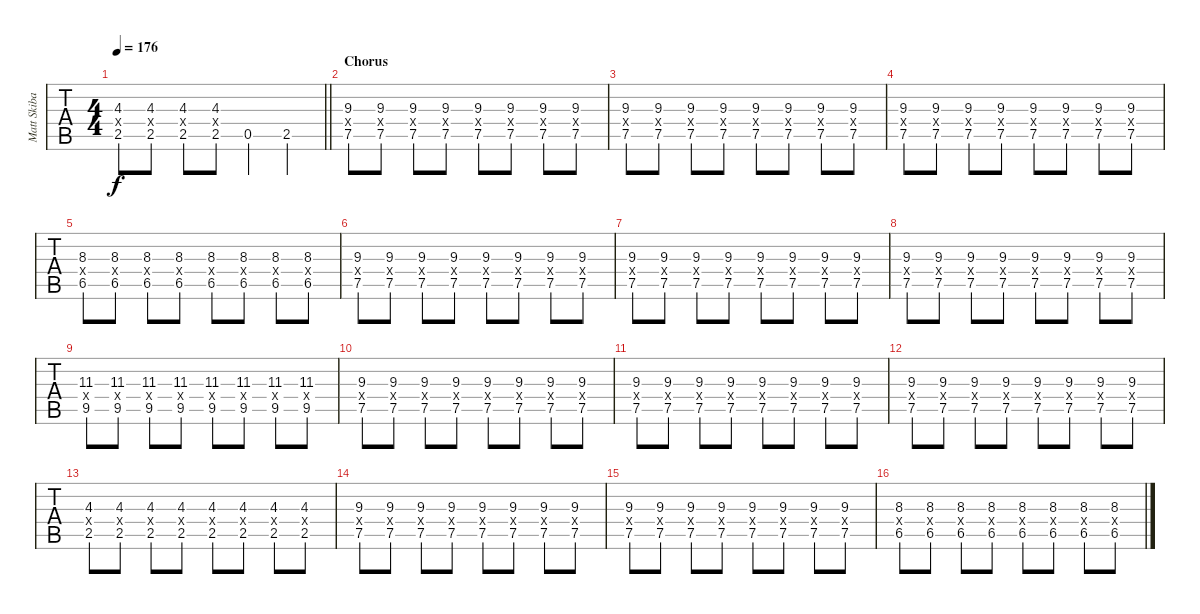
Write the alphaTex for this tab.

\track ("Matt Skiba - Guitar Two" "Matt Skiba") {instrument distortionguitar}
\staff {tabs}
\tuning (E4 B3 G3 D3 A2 E2) {hide}
\ts (4 4)
\tempo 176
\clef g2
\barLineRight lightlight
\ks e
(4.3 2.4{x} 2.5).8{dy f} (4.3 2.4{x} 2.5).8 (4.3 2.4{x} 2.5).8 (4.3 2.4{x} 2.5).8 0.5.4 2.5.4 |
\section ("" "Chorus")
(9.3 7.4{x} 7.5).8 (9.3 7.4{x} 7.5).8 (9.3 7.4{x} 7.5).8 (9.3 7.4{x} 7.5).8 (9.3 7.4{x} 7.5).8 (9.3 7.4{x} 7.5).8 (9.3 7.4{x} 7.5).8 (9.3 7.4{x} 7.5).8 |
(9.3 7.4{x} 7.5).8 (9.3 7.4{x} 7.5).8 (9.3 7.4{x} 7.5).8 (9.3 7.4{x} 7.5).8 (9.3 7.4{x} 7.5).8 (9.3 7.4{x} 7.5).8 (9.3 7.4{x} 7.5).8 (9.3 7.4{x} 7.5).8 |
(9.3 7.4{x} 7.5).8 (9.3 7.4{x} 7.5).8 (9.3 7.4{x} 7.5).8 (9.3 7.4{x} 7.5).8 (9.3 7.4{x} 7.5).8 (9.3 7.4{x} 7.5).8 (9.3 7.4{x} 7.5).8 (9.3 7.4{x} 7.5).8 |
(8.3 2.4{x} 6.5).8 (8.3 2.4{x} 6.5).8 (8.3 2.4{x} 6.5).8 (8.3 2.4{x} 6.5).8 (8.3 2.4{x} 6.5).8 (8.3 2.4{x} 6.5).8 (8.3 2.4{x} 6.5).8 (8.3 2.4{x} 6.5).8 |
(9.3 7.4{x} 7.5).8 (9.3 7.4{x} 7.5).8 (9.3 7.4{x} 7.5).8 (9.3 7.4{x} 7.5).8 (9.3 7.4{x} 7.5).8 (9.3 7.4{x} 7.5).8 (9.3 7.4{x} 7.5).8 (9.3 7.4{x} 7.5).8 |
(9.3 7.4{x} 7.5).8 (9.3 7.4{x} 7.5).8 (9.3 7.4{x} 7.5).8 (9.3 7.4{x} 7.5).8 (9.3 7.4{x} 7.5).8 (9.3 7.4{x} 7.5).8 (9.3 7.4{x} 7.5).8 (9.3 7.4{x} 7.5).8 |
(9.3 7.4{x} 7.5).8 (9.3 7.4{x} 7.5).8 (9.3 7.4{x} 7.5).8 (9.3 7.4{x} 7.5).8 (9.3 7.4{x} 7.5).8 (9.3 7.4{x} 7.5).8 (9.3 7.4{x} 7.5).8 (9.3 7.4{x} 7.5).8 |
(11.3 9.4{x} 9.5).8 (11.3 9.4{x} 9.5).8 (11.3 9.4{x} 9.5).8 (11.3 9.4{x} 9.5).8 (11.3 9.4{x} 9.5).8 (11.3 9.4{x} 9.5).8 (11.3 9.4{x} 9.5).8 (11.3 9.4{x} 9.5).8 |
(9.3 7.4{x} 7.5).8 (9.3 7.4{x} 7.5).8 (9.3 7.4{x} 7.5).8 (9.3 7.4{x} 7.5).8 (9.3 7.4{x} 7.5).8 (9.3 7.4{x} 7.5).8 (9.3 7.4{x} 7.5).8 (9.3 7.4{x} 7.5).8 |
(9.3 7.4{x} 7.5).8 (9.3 7.4{x} 7.5).8 (9.3 7.4{x} 7.5).8 (9.3 7.4{x} 7.5).8 (9.3 7.4{x} 7.5).8 (9.3 7.4{x} 7.5).8 (9.3 7.4{x} 7.5).8 (9.3 7.4{x} 7.5).8 |
(9.3 7.4{x} 7.5).8 (9.3 7.4{x} 7.5).8 (9.3 7.4{x} 7.5).8 (9.3 7.4{x} 7.5).8 (9.3 7.4{x} 7.5).8 (9.3 7.4{x} 7.5).8 (9.3 7.4{x} 7.5).8 (9.3 7.4{x} 7.5).8 |
(4.3 2.4{x} 2.5).8 (4.3 2.4{x} 2.5).8 (4.3 2.4{x} 2.5).8 (4.3 2.4{x} 2.5).8 (4.3 2.4{x} 2.5).8 (4.3 2.4{x} 2.5).8 (4.3 2.4{x} 2.5).8 (4.3 2.4{x} 2.5).8 |
(9.3 7.4{x} 7.5).8 (9.3 7.4{x} 7.5).8 (9.3 7.4{x} 7.5).8 (9.3 7.4{x} 7.5).8 (9.3 7.4{x} 7.5).8 (9.3 7.4{x} 7.5).8 (9.3 7.4{x} 7.5).8 (9.3 7.4{x} 7.5).8 |
(9.3 7.4{x} 7.5).8 (9.3 7.4{x} 7.5).8 (9.3 7.4{x} 7.5).8 (9.3 7.4{x} 7.5).8 (9.3 7.4{x} 7.5).8 (9.3 7.4{x} 7.5).8 (9.3 7.4{x} 7.5).8 (9.3 7.4{x} 7.5).8 |
(8.3 2.4{x} 6.5).8 (8.3 2.4{x} 6.5).8 (8.3 2.4{x} 6.5).8 (8.3 2.4{x} 6.5).8 (8.3 2.4{x} 6.5).8 (8.3 2.4{x} 6.5).8 (8.3 2.4{x} 6.5).8 (8.3 2.4{x} 6.5).8
